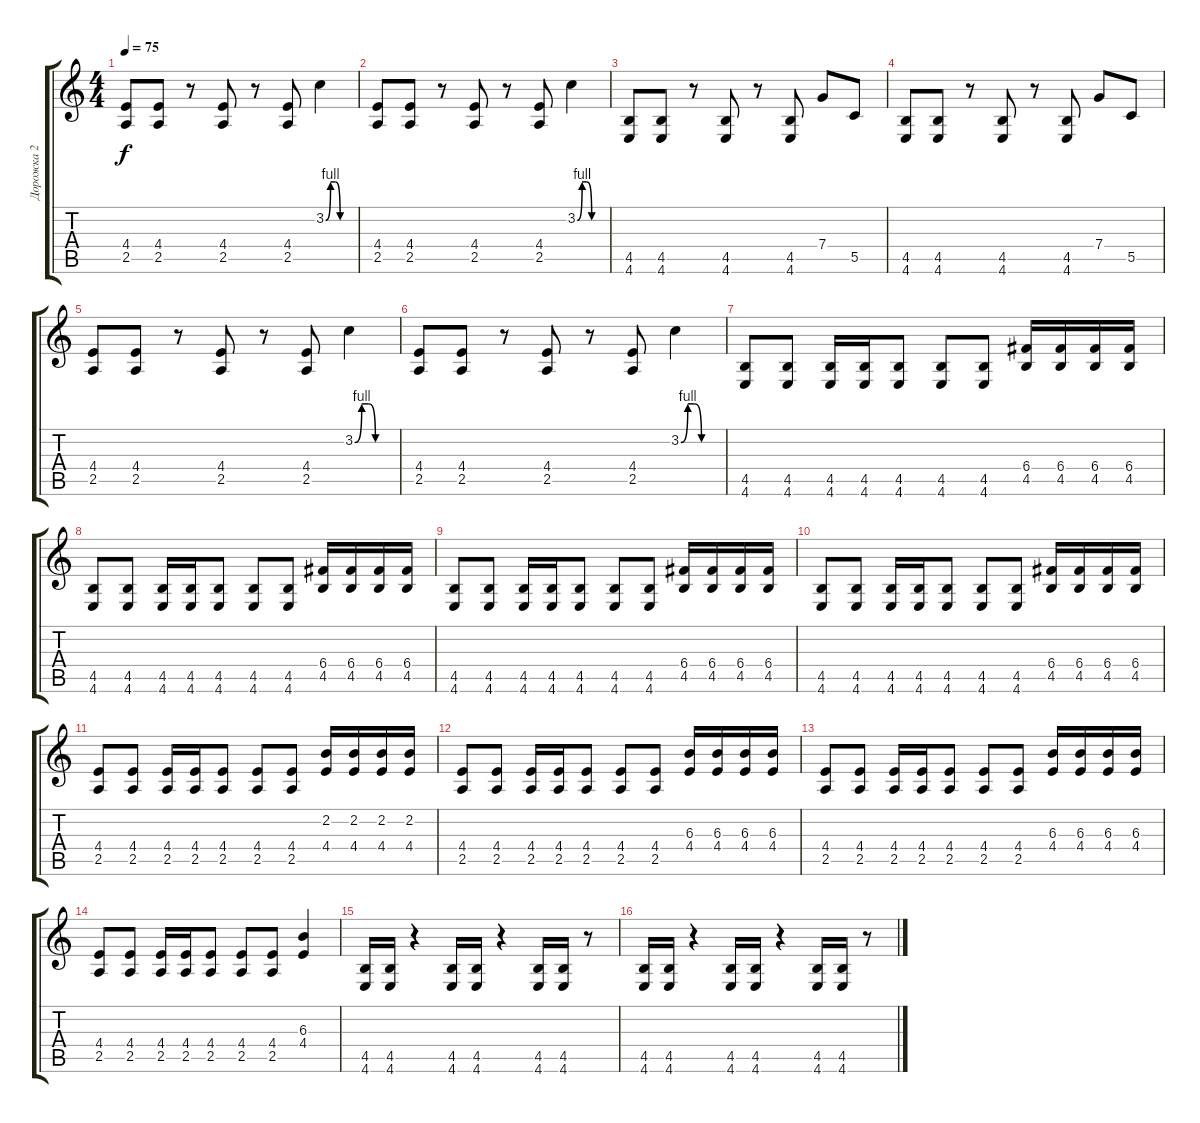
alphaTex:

\track ("Дорожка 2" "Дорожка 2") {instrument overdrivenguitar}
\staff {score tabs}
\tuning (D4 A3 F3 C3 G2 C2) {hide}
\ts (4 4)
\tempo 75
\clef g2
\ks c
(4.4 2.5).8{dy f} (4.4 2.5).8 r.8 (4.4 2.5).8 r.8 (4.4 2.5).8 3.2{be (custom 0 0 10 4 20 4 30 0 60 0)}.4 |
(4.4 2.5).8 (4.4 2.5).8 r.8 (4.4 2.5).8 r.8 (4.4 2.5).8 3.2{be (custom 0 0 10 4 20 4 30 0 60 0)}.4 |
(4.5 4.6).8 (4.5 4.6).8 r.8 (4.5 4.6).8 r.8 (4.5 4.6).8 7.4.8 5.5.8 |
(4.5 4.6).8 (4.5 4.6).8 r.8 (4.5 4.6).8 r.8 (4.5 4.6).8 7.4.8 5.5.8 |
(4.4 2.5).8 (4.4 2.5).8 r.8 (4.4 2.5).8 r.8 (4.4 2.5).8 3.2{be (custom 0 0 10 4 20 4 30 0 60 0)}.4 |
(4.4 2.5).8 (4.4 2.5).8 r.8 (4.4 2.5).8 r.8 (4.4 2.5).8 3.2{be (custom 0 0 10 4 20 4 30 0 60 0)}.4 |
(4.5 4.6).8 (4.5 4.6).8 (4.5 4.6).16 (4.5 4.6).16 (4.5 4.6).8 (4.5 4.6).8 (4.5 4.6).8 (6.4 4.5).16 (6.4 4.5).16 (6.4 4.5).16 (6.4 4.5).16 |
(4.5 4.6).8 (4.5 4.6).8 (4.5 4.6).16 (4.5 4.6).16 (4.5 4.6).8 (4.5 4.6).8 (4.5 4.6).8 (6.4 4.5).16 (6.4 4.5).16 (6.4 4.5).16 (6.4 4.5).16 |
(4.5 4.6).8 (4.5 4.6).8 (4.5 4.6).16 (4.5 4.6).16 (4.5 4.6).8 (4.5 4.6).8 (4.5 4.6).8 (6.4 4.5).16 (6.4 4.5).16 (6.4 4.5).16 (6.4 4.5).16 |
(4.5 4.6).8 (4.5 4.6).8 (4.5 4.6).16 (4.5 4.6).16 (4.5 4.6).8 (4.5 4.6).8 (4.5 4.6).8 (6.4 4.5).16 (6.4 4.5).16 (6.4 4.5).16 (6.4 4.5).16 |
(4.4 2.5).8 (4.4 2.5).8 (4.4 2.5).16 (4.4 2.5).16 (4.4 2.5).8 (4.4 2.5).8 (4.4 2.5).8 (2.2 4.4).16 (2.2 4.4).16 (2.2 4.4).16 (2.2 4.4).16 |
(4.4 2.5).8 (4.4 2.5).8 (4.4 2.5).16 (4.4 2.5).16 (4.4 2.5).8 (4.4 2.5).8 (4.4 2.5).8 (6.3 4.4).16 (6.3 4.4).16 (6.3 4.4).16 (6.3 4.4).16 |
(4.4 2.5).8 (4.4 2.5).8 (4.4 2.5).16 (4.4 2.5).16 (4.4 2.5).8 (4.4 2.5).8 (4.4 2.5).8 (6.3 4.4).16 (6.3 4.4).16 (6.3 4.4).16 (6.3 4.4).16 |
(4.4 2.5).8 (4.4 2.5).8 (4.4 2.5).16 (4.4 2.5).16 (4.4 2.5).8 (4.4 2.5).8 (4.4 2.5).8 (6.3 4.4).4 |
(4.5 4.6).16 (4.5 4.6).16 r.4 (4.5 4.6).16 (4.5 4.6).16 r.4 (4.5 4.6).16 (4.5 4.6).16 r.8 |
(4.5 4.6).16 (4.5 4.6).16 r.4 (4.5 4.6).16 (4.5 4.6).16 r.4 (4.5 4.6).16 (4.5 4.6).16 r.8
